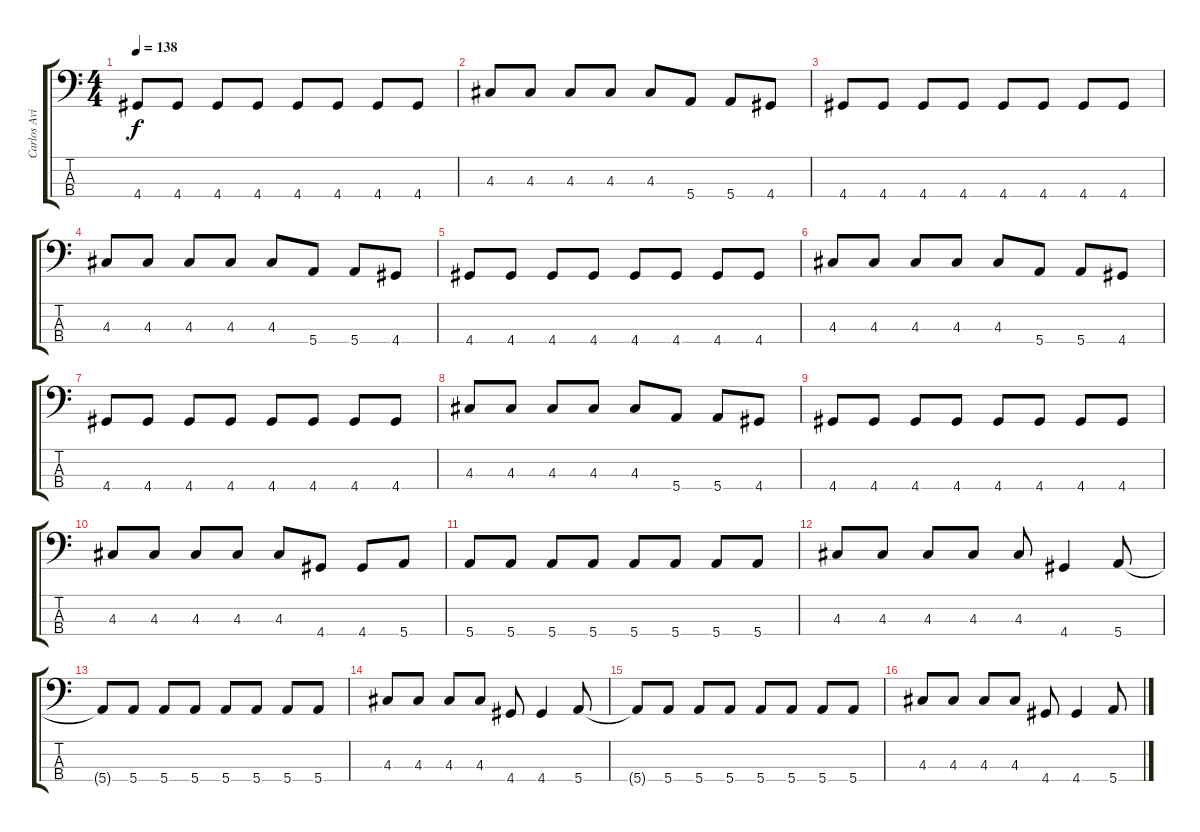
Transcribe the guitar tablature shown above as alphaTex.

\track ("Carlos Avilez" "Carlos Avi") {instrument electricbasspick}
\staff {score tabs}
\tuning (G2 D2 A1 E1) {hide}
\ts (4 4)
\tempo 138
\clef f4
\ks c
4.4.8{dy f} 4.4.8 4.4.8 4.4.8 4.4.8 4.4.8 4.4.8 4.4.8 |
4.3.8 4.3.8 4.3.8 4.3.8 4.3.8 5.4.8 5.4.8 4.4.8 |
4.4.8 4.4.8 4.4.8 4.4.8 4.4.8 4.4.8 4.4.8 4.4.8 |
4.3.8 4.3.8 4.3.8 4.3.8 4.3.8 5.4.8 5.4.8 4.4.8 |
4.4.8 4.4.8 4.4.8 4.4.8 4.4.8 4.4.8 4.4.8 4.4.8 |
4.3.8 4.3.8 4.3.8 4.3.8 4.3.8 5.4.8 5.4.8 4.4.8 |
4.4.8 4.4.8 4.4.8 4.4.8 4.4.8 4.4.8 4.4.8 4.4.8 |
4.3.8 4.3.8 4.3.8 4.3.8 4.3.8 5.4.8 5.4.8 4.4.8 |
4.4.8 4.4.8 4.4.8 4.4.8 4.4.8 4.4.8 4.4.8 4.4.8 |
4.3.8 4.3.8 4.3.8 4.3.8 4.3.8 4.4.8 4.4.8 5.4.8 |
5.4.8 5.4.8 5.4.8 5.4.8 5.4.8 5.4.8 5.4.8 5.4.8 |
4.3.8 4.3.8 4.3.8 4.3.8 4.3.8 4.4.4 5.4.8 |
5.4{t}.8 5.4.8 5.4.8 5.4.8 5.4.8 5.4.8 5.4.8 5.4.8 |
4.3.8 4.3.8 4.3.8 4.3.8 4.4.8 4.4.4 5.4.8 |
5.4{t}.8 5.4.8 5.4.8 5.4.8 5.4.8 5.4.8 5.4.8 5.4.8 |
4.3.8 4.3.8 4.3.8 4.3.8 4.4.8 4.4.4 5.4.8
